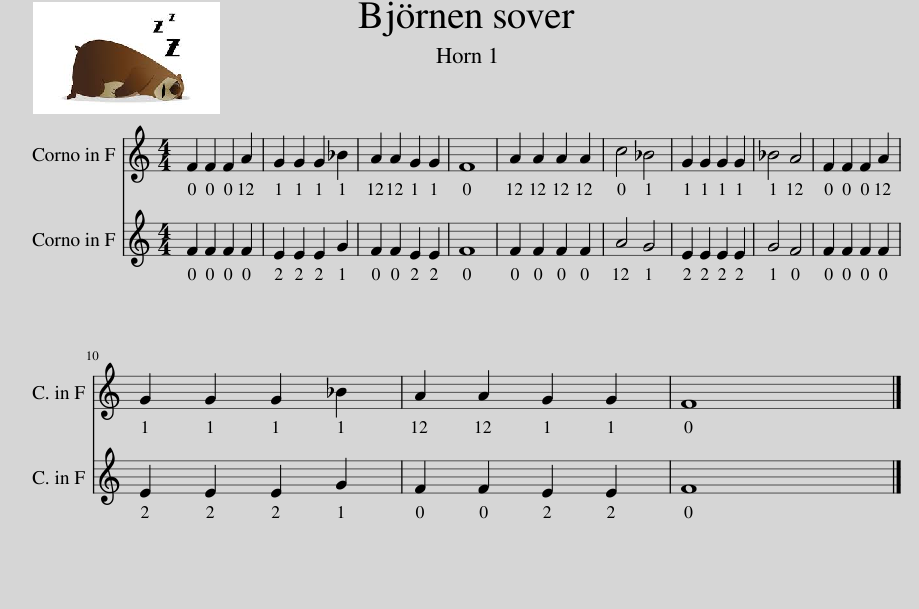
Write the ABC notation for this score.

X:1
%%score 1 2
L:1/8
M:4/4
I:linebreak $
K:none
V:1 treble transpose=-7
V:2 treble transpose=-7
V:1
[K:C] F2 F2 F2 A2 | G2 G2 G2 _B2 | A2 A2 G2 G2 | F8 | A2 A2 A2 A2 | %5
 c4 _B4 | G2 G2 G2 G2 | _B4 A4 | F2 F2 F2 A2 |$ G2 G2 G2 _B2 | %10
 A2 A2 G2 G2 | F8 |] %12
V:2
[K:C] F2 F2 F2 F2 | E2 E2 E2 G2 | F2 F2 E2 E2 | F8 | F2 F2 F2 F2 | %5
 A4 G4 | E2 E2 E2 E2 | G4 F4 | F2 F2 F2 F2 |$ E2 E2 E2 G2 | %10
 F2 F2 E2 E2 | F8 |] %12
